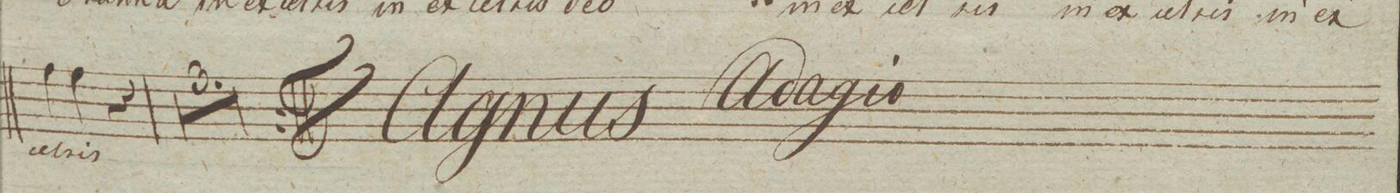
**kern	**text	**dynam
*I"Tenore.	*	*
*clefC4	*	*
*k[]	*	*
*M3/4	*	*
4e\	-cel-	.
4e\	-sis	.
4r	.	.
=128	=128	=128
2.r	.	.
=129	=129	=129
2.r	.	.
=130	=130	=130
2.r	.	.
==	==	==
*-	*-	*-
